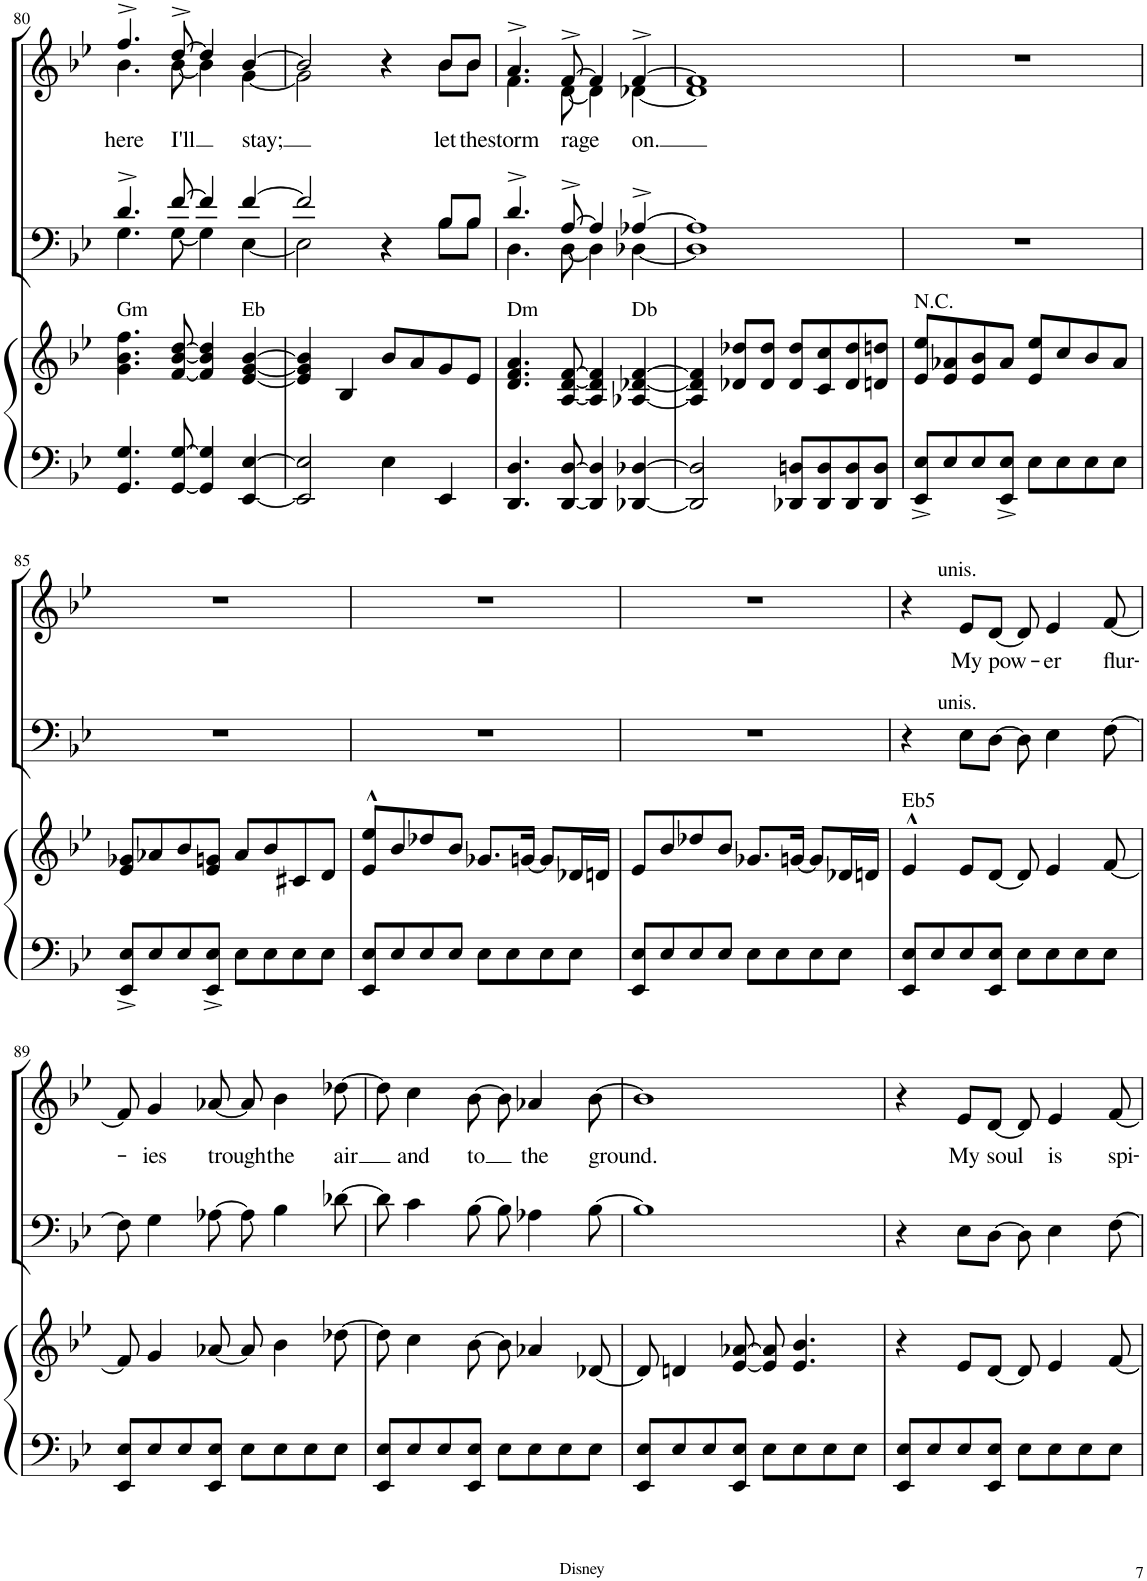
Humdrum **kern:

**kern	**kern	**kern	**kern	**text
*part3	*part3	*part2	*part1	*part1
*staff4	*staff3	*staff2	*staff1	*staff1
*I"Piano	*	*I"T B	*I"S A	*
*I'Pno	*	*	*	*
!!LO:PB:g=z
*clefF4	*clefG2	*clefF4	*clefG2	*
*k[b-e-]	*k[b-e-]	*k[b-e-]	*k[b-e-]	*
*M2/2	*M2/2	*M2/2	*M2/2	*
*met(c|)	*met(c|)	*met(c|)	*met(c|)	*
=80	=80	=80	=80	=80
*	*	*^	*	*
!	!LO:TX:a:t=Gm	!	!	!	!
!	!	!	!	!	!LO:LY:b
*	*	*	*	*^	*
4.GG/ 4.G/	4.g\ 4.b-\ 4.ff\	4.d^/	4.G\	4.ff^/	4.b-\	here
!	!	!	!	!	!	!LO:LY:b
[8GG/ [8G/	[8f/ [8b-/ [8dd/	[8f/	[8G\	[8dd^/	[8b-\	I'll
4GG/] 4G/]	4f/] 4b-/] 4dd/]	4f/]	4G\]	4dd/]	4b-\]	.
!	!LO:TX:a:t=Eb	!	!	!	!	!
!	!	!	!	!	!	!LO:LY:b
[4EE-/ [4E-/	[4e-/ [4g/ [4b-/	[4f/	[4E-\	[4b-/	[4g\	stay;
=81	=81	=81	=81	=81	=81	=81
2EE-/] 2E-/]	4e-/] 4g/] 4b-/]	2f/]	2E-\]	2b-/]	2g\]	.
.	4B-/	.	.	.	.	.
4E-\	8b-/L	4r	4r	4r	4r	.
.	8a/	.	.	.	.	.
!	!	!	!	!	!	!LO:LY:b
4EE-/	8g/	8B-/L	8B-\L	8b-/L	8b-\L	let
!	!	!	!	!	!	!LO:LY:b
.	8e-/J	8B-/J	8B-\J	8b-/J	8b-\J	the
=82	=82	=82	=82	=82	=82	=82
!	!LO:TX:a:t=Dm	!	!	!	!	!
!	!	!	!	!	!	!LO:LY:b
4.DD/ 4.D/	4.d/ 4.f/ 4.a/	4.d^/	4.D\	4.a^/	4.f\	storm
!	!	!	!	!	!	!LO:LY:b
[8DD/ [8D/	[8A/ [8d/ [8f/	[8A^/	[8D\	[8f^/	[8d\	rage
4DD/] 4D/]	4A/] 4d/] 4f/]	4A/]	4D\]	4f/]	4d\]	.
!	!LO:TX:a:t=Db	!	!	!	!	!
!	!	!	!	!	!	!LO:LY:b
[4DD-X/ [4D-X/	[4A-X/ [4d-X/ [4f/	[4A-X^/	[4D-X\	[4f^/	[4d-X\	on.
=83	=83	=83	=83	=83	=83	=83
2DD-/] 2D-/]	4A-/] 4d-/] 4f/]	1A-]	1D-]	1f]	1d-]	.
.	8d-X/ 8dd-X/L	.	.	.	.	.
.	8d-/ 8dd-/J	.	.	.	.	.
8DD-X/ 8Dn/L	8d-/ 8dd-/L	.	.	.	.	.
8DD-/ 8D/	8c/ 8cc/	.	.	.	.	.
8DD-/ 8D/	8d-/ 8dd-/	.	.	.	.	.
8DD-/ 8D/J	8dn/ 8ddn/J	.	.	.	.	.
*	*	*v	*v	*	*	*
*	*	*	*v	*v	*
=84	=84	=84	=84	=84
!	!LO:TX:a:t=N.C.	!	!	!
8EE-/^ 8E-/^L	8e-/ 8ee-/L	1r	1r	.
8E-/	8e-/ 8a-X/	.	.	.
8E-/	8e-/ 8b-/	.	.	.
8EE-/^ 8E-/^J	8a-/J	.	.	.
8E-\L	8e-/ 8ee-/L	.	.	.
8E-\	8cc/	.	.	.
8E-\	8b-/	.	.	.
8E-\J	8a-/J	.	.	.
!!LO:LB:g=z
=85	=85	=85	=85	=85
8EE-/^ 8E-/^L	8e-/ 8g-X/L	1r	1r	.
8E-/	8a-X/	.	.	.
8E-/	8b-/	.	.	.
8EE-/^ 8E-/^J	8e-/ 8gn/J	.	.	.
8E-\L	8a-/L	.	.	.
8E-\	8b-/	.	.	.
8E-\	8c#X/	.	.	.
8E-\J	8d/J	.	.	.
=86	=86	=86	=86	=86
8EE-/ 8E-/L	8e-/^^ 8ee-/^^L	1r	1r	.
8E-/	8b-/	.	.	.
8E-/	8dd-X/	.	.	.
8E-/J	8b-/J	.	.	.
8E-\L	8.g-X/L	.	.	.
8E-\	.	.	.	.
.	[16gn/Jk	.	.	.
8E-\	8g/L]	.	.	.
8E-\J	16d-X/L	.	.	.
.	16dn/JJ	.	.	.
=87	=87	=87	=87	=87
8EE-/ 8E-/L	8e-/L	1r	1r	.
8E-/	8b-/	.	.	.
8E-/	8dd-X/	.	.	.
8E-/J	8b-/J	.	.	.
8E-\L	8.g-X/L	.	.	.
8E-\	.	.	.	.
.	[16gn/Jk	.	.	.
8E-\	8g/L]	.	.	.
8E-\J	16d-X/L	.	.	.
.	16dn/JJ	.	.	.
=88	=88	=88	=88	=88
!	!LO:TX:a:t=Eb5	!	!	!
8EE-/ 8E-/L	4e-^^/	4r	4r	.
8E-/	.	.	.	.
!	!	!	!LO:TX:a:t=unis.	!
!	!	!LO:TX:a:t=unis.	!	!
!	!	!	!	!LO:LY:b
8E-/	8e-/L	8E-\L	8e-/L	My
!	!	!	!	!LO:LY:b
8EE-/ 8E-/J	[8d/J	[8D\J	[8d/J	pow-
8E-\L	8d/]	8D\]	8d/]	.
!	!	!	!	!LO:LY:b
8E-\	4e-/	4E-\	4e-/	-er
8E-\	.	.	.	.
!	!	!	!	!LO:LY:b
8E-\J	[8f/	[8F\	[8f/	flur-
!!LO:LB:g=z
=89	=89	=89	=89	=89
8EE-/ 8E-/L	8f/]	8F\]	8f/]	.
!	!	!	!	!LO:LY:b
8E-/	4g/	4G\	4g/	-ies
8E-/	.	.	.	.
!	!	!	!	!LO:LY:b
8EE-/ 8E-/J	[8a-X/	[8A-X\	[8a-X/	trough
8E-\L	8a-/]	8A-\]	8a-/]	.
!	!	!	!	!LO:LY:b
8E-\	4b-\	4B-\	4b-\	the
8E-\	.	.	.	.
!	!	!	!	!LO:LY:b
8E-\J	[8dd-X\	[8d-X\	[8dd-X\	air
=90	=90	=90	=90	=90
8EE-/ 8E-/L	8dd-\]	8d-\]	8dd-\]	.
!	!	!	!	!LO:LY:b
8E-/	4cc\	4c\	4cc\	and
8E-/	.	.	.	.
!	!	!	!	!LO:LY:b
8EE-/ 8E-/J	[8b-\	[8B-\	[8b-\	to
8E-\L	8b-\]	8B-\]	8b-\]	.
!	!	!	!	!LO:LY:b
8E-\	4a-X/	4A-X\	4a-X/	the
8E-\	.	.	.	.
!	!	!	!	!LO:LY:b
8E-\J	[8d-X/	[8B-\	[8b-\	ground.
=91	=91	=91	=91	=91
8EE-/ 8E-/L	8d-/]	1B-]	1b-]	.
8E-/	4dn/	.	.	.
8E-/	.	.	.	.
8EE-/ 8E-/J	[8e-/ [8a-X/	.	.	.
8E-\L	8e-/] 8a-/]	.	.	.
8E-\	4.e-/ 4.b-/	.	.	.
8E-\	.	.	.	.
8E-\J	.	.	.	.
=92	=92	=92	=92	=92
8EE-/ 8E-/L	4r	4r	4r	.
8E-/	.	.	.	.
!	!	!	!	!LO:LY:b
8E-/	8e-/L	8E-\L	8e-/L	My
!	!	!	!	!LO:LY:b
8EE-/ 8E-/J	[8d/J	[8D\J	[8d/J	soul
8E-\L	8d/]	8D\]	8d/]	.
!	!	!	!	!LO:LY:b
8E-\	4e-/	4E-\	4e-/	is
8E-\	.	.	.	.
!	!	!	!	!LO:LY:b
8E-\J	[8f/	[8F\	[8f/	spi-
=	=	=	=	=
*-	*-	*-	*-	*-
